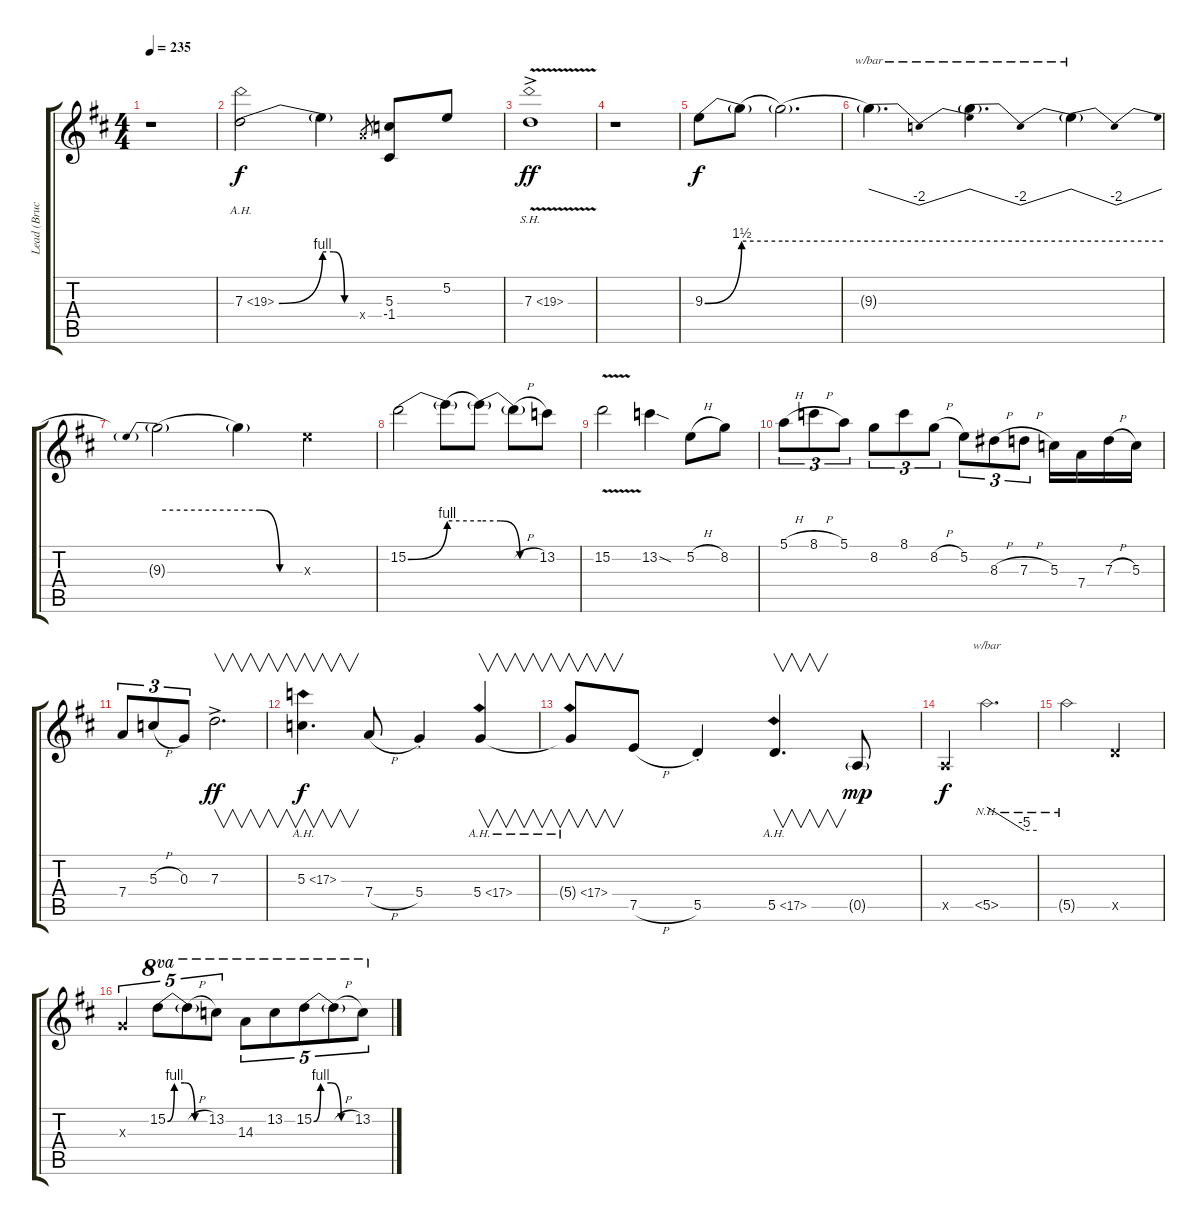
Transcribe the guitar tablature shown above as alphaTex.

\track ("Lead (Bruce Kulick)" "Lead (Bruc") {mute instrument distortionguitar}
\staff {score tabs}
\tuning (E4 B3 G3 D3 A2 E2) {hide}
\ts (4 4)
\tempo 235
\clef g2
\ks d
r.1{dy f} |
7.3{be (bend 0 0 60 4) ah 12}.2 7.3{be (custom 0 4 20 4 40 0 60 0) t}.4 7.4{x}.8{gr} (5.3 -1.4).8 5.2.8 |
7.3{sh 12 v ac}.1{dy ff} |
r.1 |
9.3{be (bend 0 0 60 6)}.8{dy f} 9.3{be (hold 0 6 60 6) t}.8 9.3{be (hold 0 6 60 6) t}.2{d} |
9.3{t}.4{d tbe (dip default 0 0 30 -8 60 0)} 9.3{t}.4{d tbe (dip default 0 0 30 -8 60 0)} 9.3{t}.4{tbe (dip default 0 0 30 -8 60 0)} |
9.3{be (prebend 0 6 60 6) t}.2 9.3{be (custom 0 6 20 6 40 0 60 0) t}.4 9.3{x}.4 |
15.2{be (bend 0 0 60 4)}.2 15.2{be (hold 0 4 60 4) t}.8 15.2{be (custom 0 4 20 4 40 0 60 0) t}.8 15.2{h t}.8 13.2.8 |
15.2{v}.2 13.2{sod}.4 5.2{h}.8 8.2.8 |
5.1{h}.8{tu (3 2)} 8.1{h}.8{tu (3 2)} 5.1.8{tu (3 2)} 8.2.8{tu (3 2)} 8.1.8{tu (3 2)} 8.2{h}.8{tu (3 2)} 5.2.8{tu (3 2)} 8.3{h}.8{tu (3 2)} 7.3{h}.8{tu (3 2)} 5.3.16 7.4.16 7.3{h}.16 5.3.16 |
7.4.8{tu (3 2)} 5.3{h}.8{tu (3 2)} 0.3.8{tu (3 2)} 7.3{ac}.2{v d dy ff} |
5.3{ah 12}.4{v d dy f} 7.4{h}.8 5.4{st}.4 5.4{ah 12}.4{v} |
5.4{ah 12 t}.8{v} 7.5{h}.8 5.5{st}.4 5.5{ah 12}.4{v d} 0.5{g}.8{dy mp} |
0.5{x}.4{dy f} 5.5{nh}.2{d tbe (custom default 0 0 45 -20 60 -20)} |
5.5{nh t}.2 5.5{x}.2 |
0.3{x}.4{tu (5 4)} 15.2{be (custom 0 0 10 4 25 4 40 0 60 0)}.8{tu (5 4) ot 8va} 15.2{h t}.8{tu (5 4) ot 8va} 13.2.8{tu (5 4) ot 8va} 14.3.8{tu (5 4) ot 8va} 13.2.8{tu (5 4) ot 8va} 15.2{be (custom 0 0 10 4 25 4 40 0 60 0)}.8{tu (5 4) ot 8va} 15.2{h t}.8{tu (5 4) ot 8va} 13.2.8{tu (5 4) ot 8va}
